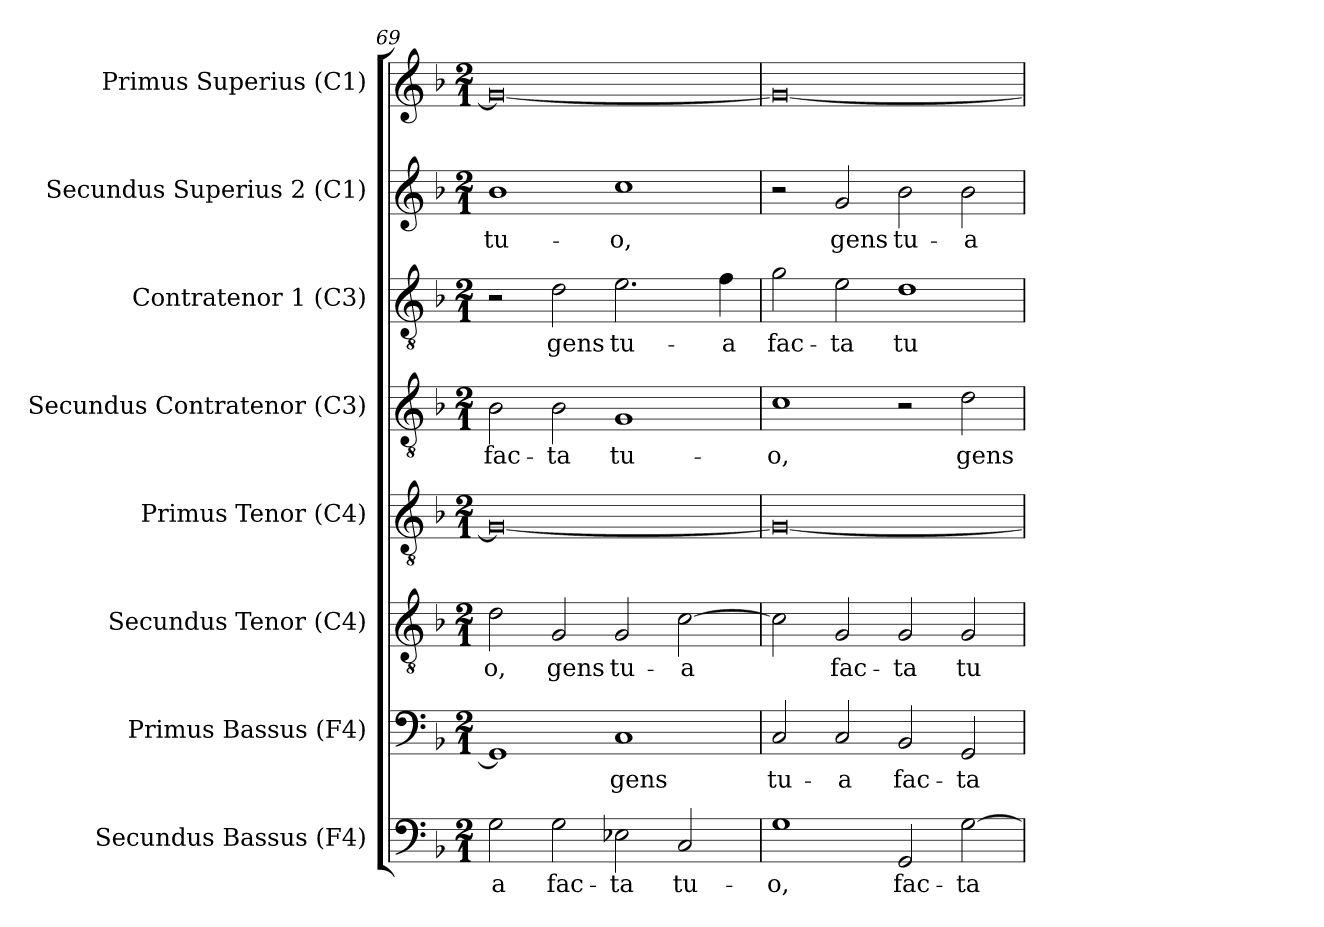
**kern	**text	**kern	**text	**kern	**text	**kern	**kern	**text	**kern	**text	**kern	**text	**kern
*part8	*part8	*part7	*part7	*part6	*part6	*part5	*part4	*part4	*part3	*part3	*part2	*part2	*part1
*staff8	*staff8	*staff7	*staff7	*staff6	*staff6	*staff5	*staff4	*staff4	*staff3	*staff3	*staff2	*staff2	*staff1
*I"Secundus Bassus (F4)	*	*I"Primus Bassus (F4)	*	*I"Secundus Tenor (C4)	*	*I"Primus Tenor (C4)	*I"Secundus  Contratenor (C3)	*	*I"Contratenor 1 (C3)	*	*I"Secundus Superius 2 (C1)	*	*I"Primus Superius (C1)
*I'B2	*	*I'B1	*	*I'T2	*	*I'T1	*	*	*	*	*I'C2	*	*I'C1
!!LO:PB:g=z
*clefF4	*	*clefF4	*	*clefGv2	*	*clefGv2	*clefGv2	*	*clefGv2	*	*clefG2	*	*clefG2
*	*	*	*	*	*	*ITrd7c12	*	*	*	*	*	*	*
*k[b-]	*	*k[b-]	*	*k[b-]	*	*k[b-]	*k[b-]	*	*k[b-]	*	*k[b-]	*	*k[b-]
*F:	*	*F:	*	*F:	*	*F:	*F:	*	*F:	*	*F:	*	*F:
*M2/1	*	*M2/1	*	*M2/1	*	*M2/1	*M2/1	*	*M2/1	*	*M2/1	*	*M2/1
=69	=69	=69	=69	=69	=69	=69	=69	=69	=69	=69	=69	=69	=69
!	!LO:LY:b:color=#000000	!	!	!	!	!	!	!	!	!	!	!	!
!	!	!	!	!	!LO:LY:b:color=#000000	!	!	!	!	!	!	!	!
!	!	!	!	!	!	!	!	!LO:LY:b:color=#000000	!	!	!	!	!
!	!	!	!	!	!	!	!	!	!	!	!	!LO:LY:b:color=#000000	!
2Gi\	-a	1GGi]	.	2di\	-o,	0GGi_	2B-i\	fac-	2r	.	1b-i	tu-	0gi_
!	!LO:LY:b:color=#000000	!	!	!	!	!	!	!	!	!	!	!	!
!	!	!	!	!	!LO:LY:b:color=#000000	!	!	!	!	!	!	!	!
!	!	!	!	!	!	!	!	!LO:LY:b:color=#000000	!	!	!	!	!
!	!	!	!	!	!	!	!	!	!	!LO:LY:b:color=#000000	!	!	!
2Gi\	fac-	.	.	2Gi/	gens	.	2B-i\	-ta	2di\	gens	.	.	.
!	!LO:LY:b:color=#000000	!	!	!	!	!	!	!	!	!	!	!	!
!	!	!	!LO:LY:b:color=#000000	!	!	!	!	!	!	!	!	!	!
!	!	!	!	!	!LO:LY:b:color=#000000	!	!	!	!	!	!	!	!
!	!	!	!	!	!	!	!	!LO:LY:b:color=#000000	!	!	!	!	!
!	!	!	!	!	!	!	!	!	!	!LO:LY:b:color=#000000	!	!	!
!	!	!	!	!	!	!	!	!	!	!	!	!LO:LY:b:color=#000000	!
2E-i\	-ta	1Ci	gens	2Gi/	tu-	.	1Gi	tu-	2.ei\	tu-	1cci	-o,	.
!	!LO:LY:b:color=#000000	!	!	!	!	!	!	!	!	!	!	!	!
!	!	!	!	!	!LO:LY:b:color=#000000	!	!	!	!	!	!	!	!
2Ci/	tu-	.	.	[2ci\	-a	.	.	.	.	.	.	.	.
!	!	!	!	!	!	!	!	!	!	!LO:LY:b:color=#000000	!	!	!
.	.	.	.	.	.	.	.	.	4fi\	-a	.	.	.
=70	=70	=70	=70	=70	=70	=70	=70	=70	=70	=70	=70	=70	=70
!	!LO:LY:b:color=#000000	!	!	!	!	!	!	!	!	!	!	!	!
!	!	!	!LO:LY:b:color=#000000	!	!	!	!	!	!	!	!	!	!
!	!	!	!	!	!	!	!	!LO:LY:b:color=#000000	!	!	!	!	!
!	!	!	!	!	!	!	!	!	!	!LO:LY:b:color=#000000	!	!	!
1Gi	-o,	2Ci/	tu-	2ci\]	.	0GGi_	1ci	-o,	2gi\	fac-	2r	.	0gi_
!	!	!	!LO:LY:b:color=#000000	!	!	!	!	!	!	!	!	!	!
!	!	!	!	!	!LO:LY:b:color=#000000	!	!	!	!	!	!	!	!
!	!	!	!	!	!	!	!	!	!	!LO:LY:b:color=#000000	!	!	!
!	!	!	!	!	!	!	!	!	!	!	!	!LO:LY:b:color=#000000	!
.	.	2Ci/	-a	2Gi/	fac-	.	.	.	2ei\	-ta	2gi/	gens	.
!	!LO:LY:b:color=#000000	!	!	!	!	!	!	!	!	!	!	!	!
!	!	!	!LO:LY:b:color=#000000	!	!	!	!	!	!	!	!	!	!
!	!	!	!	!	!LO:LY:b:color=#000000	!	!	!	!	!	!	!	!
!	!	!	!	!	!	!	!	!	!	!LO:LY:b:color=#000000	!	!	!
!	!	!	!	!	!	!	!	!	!	!	!	!LO:LY:b:color=#000000	!
2GGi/	fac-	2BB-i/	fac-	2Gi/	-ta	.	2r	.	1di	tu-	2b-i\	tu-	.
!	!LO:LY:b:color=#000000	!	!	!	!	!	!	!	!	!	!	!	!
!	!	!	!LO:LY:b:color=#000000	!	!	!	!	!	!	!	!	!	!
!	!	!	!	!	!LO:LY:b:color=#000000	!	!	!	!	!	!	!	!
!	!	!	!	!	!	!	!	!LO:LY:b:color=#000000	!	!	!	!	!
!	!	!	!	!	!	!	!	!	!	!	!	!LO:LY:b:color=#000000	!
[2Gi\	-ta	2GGi/	-ta	2Gi/	tu-	.	2di\	gens	.	.	2b-i\	-a	.
=	=	=	=	=	=	=	=	=	=	=	=	=	=
*-	*-	*-	*-	*-	*-	*-	*-	*-	*-	*-	*-	*-	*-
